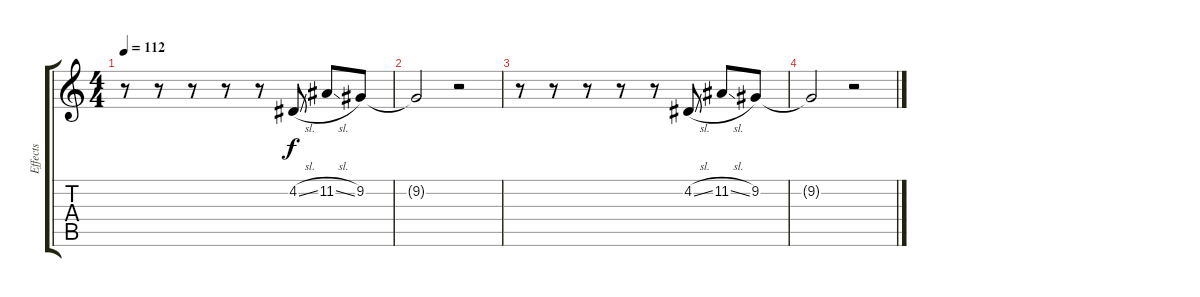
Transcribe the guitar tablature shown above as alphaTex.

\track ("Effects" "Effects") {instrument violin}
\staff {score tabs}
\tuning (E4 B3 G3 D3 A2 E2) {hide}
\ts (4 4)
\tempo 112
\clef g2
\ks c
r.8{dy f} r.8 r.8 r.8 r.8 4.2{sl}.8{volume 9 instrument voiceoohs} 11.2{sl}.8 9.2.8 |
9.2{t}.2 r.2 |
r.8 r.8 r.8 r.8 r.8 4.2{sl}.8 11.2{sl}.8 9.2.8 |
9.2{t}.2 r.2
